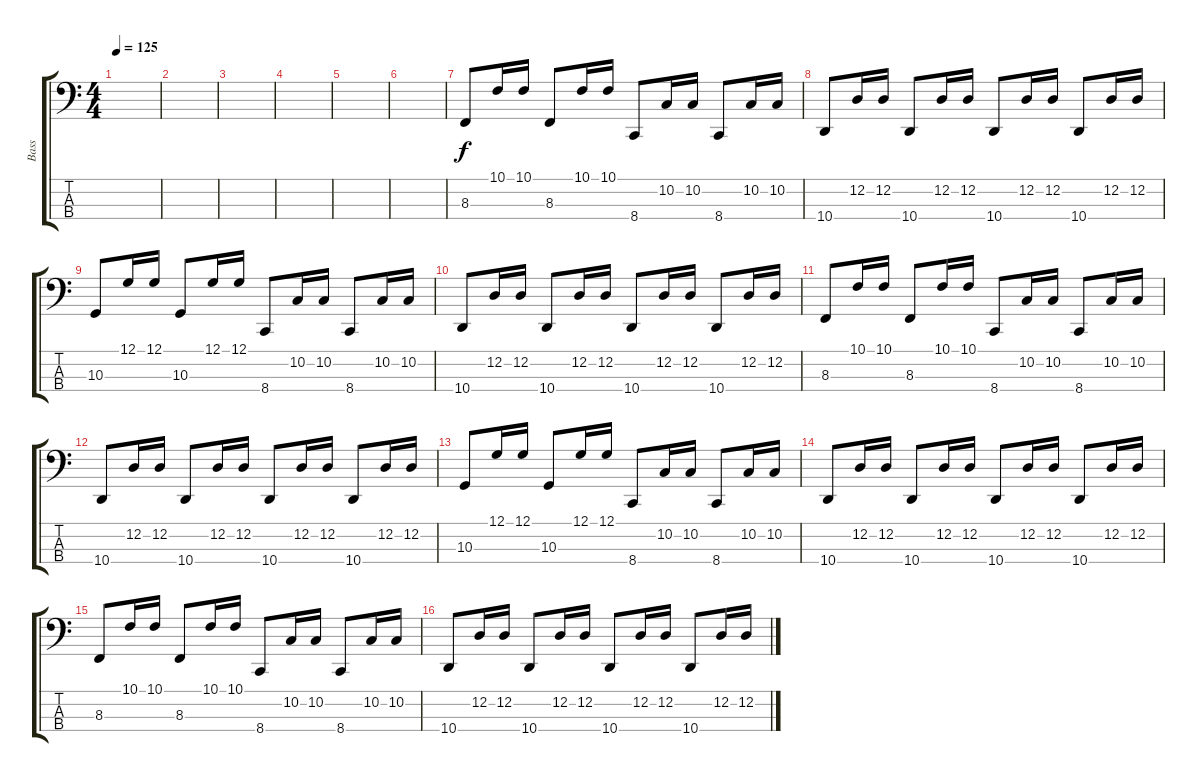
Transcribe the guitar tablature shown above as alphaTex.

\track ("Bass" "Bass") {instrument lead2sawtooth}
\staff {score tabs}
\tuning (G2 D2 A1 E1) {hide}
\ts (4 4)
\tempo 125
\clef f4
\ks c
|
|
|
|
|
|
8.3.8 10.1.16 10.1.16 8.3.8 10.1.16 10.1.16 8.4.8 10.2.16 10.2.16 8.4.8 10.2.16 10.2.16 |
10.4.8 12.2.16 12.2.16 10.4.8 12.2.16 12.2.16 10.4.8 12.2.16 12.2.16 10.4.8 12.2.16 12.2.16 |
10.3.8 12.1.16 12.1.16 10.3.8 12.1.16 12.1.16 8.4.8 10.2.16 10.2.16 8.4.8 10.2.16 10.2.16 |
10.4.8 12.2.16 12.2.16 10.4.8 12.2.16 12.2.16 10.4.8 12.2.16 12.2.16 10.4.8 12.2.16 12.2.16 |
8.3.8 10.1.16 10.1.16 8.3.8 10.1.16 10.1.16 8.4.8 10.2.16 10.2.16 8.4.8 10.2.16 10.2.16 |
10.4.8 12.2.16 12.2.16 10.4.8 12.2.16 12.2.16 10.4.8 12.2.16 12.2.16 10.4.8 12.2.16 12.2.16 |
10.3.8 12.1.16 12.1.16 10.3.8 12.1.16 12.1.16 8.4.8 10.2.16 10.2.16 8.4.8 10.2.16 10.2.16 |
10.4.8 12.2.16 12.2.16 10.4.8 12.2.16 12.2.16 10.4.8 12.2.16 12.2.16 10.4.8 12.2.16 12.2.16 |
8.3.8 10.1.16 10.1.16 8.3.8 10.1.16 10.1.16 8.4.8 10.2.16 10.2.16 8.4.8 10.2.16 10.2.16 |
10.4.8 12.2.16 12.2.16 10.4.8 12.2.16 12.2.16 10.4.8 12.2.16 12.2.16 10.4.8 12.2.16 12.2.16
